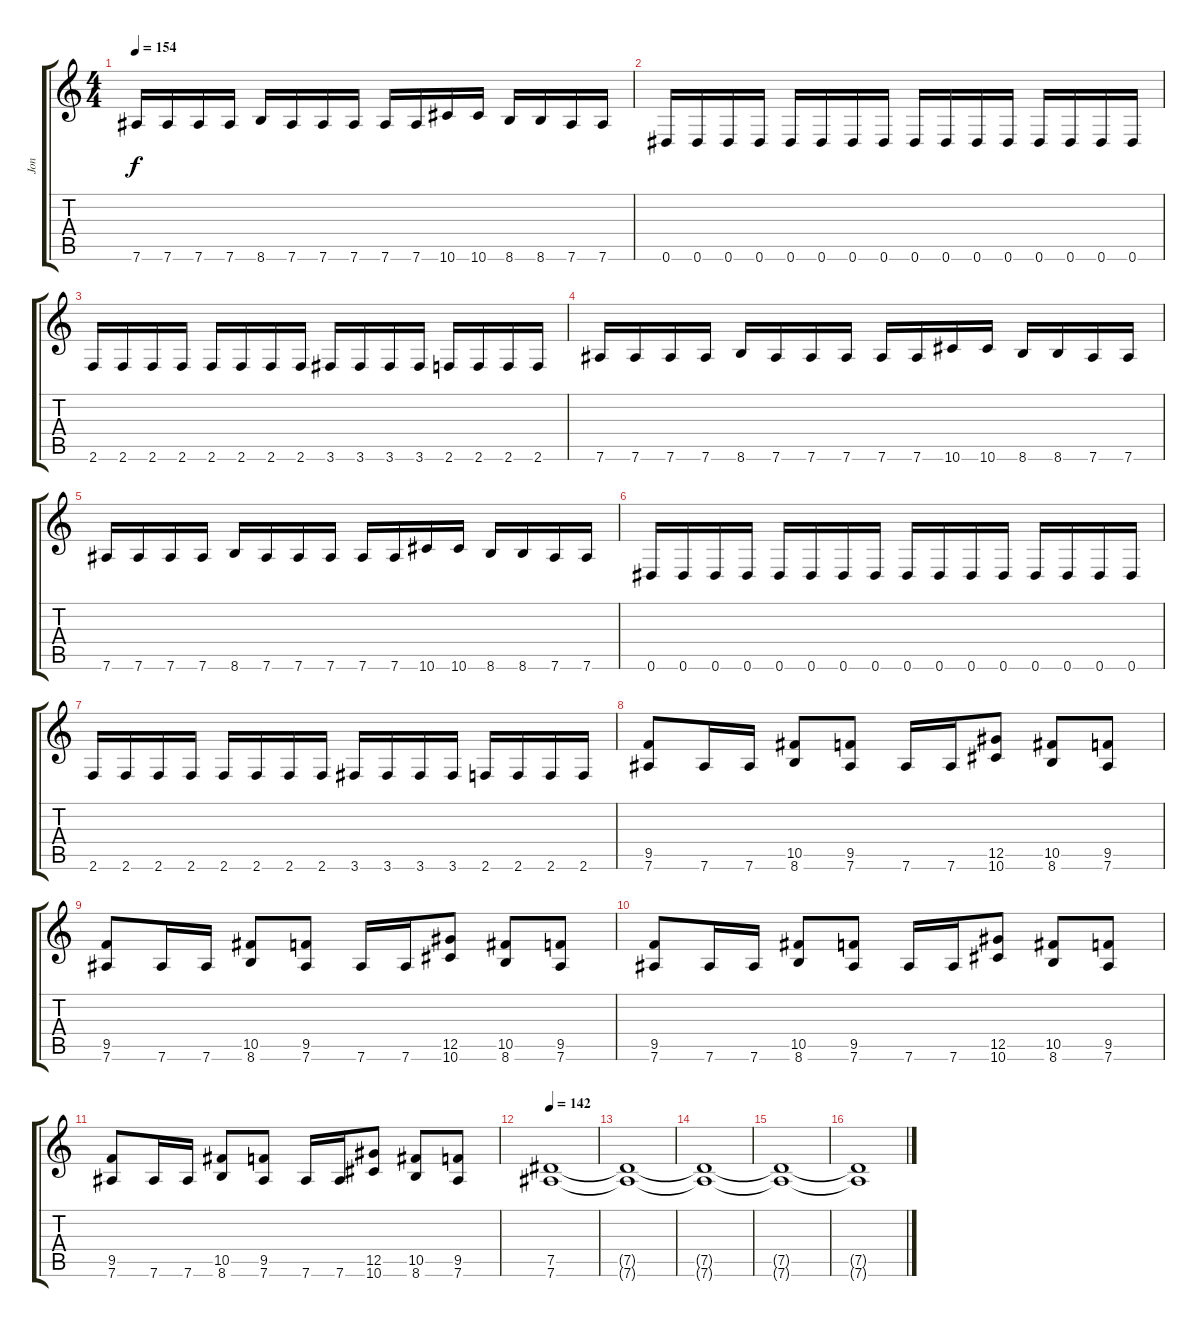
\track ("Jon" "Jon") {instrument distortionguitar}
\staff {score tabs}
\tuning (Eb4 Bb3 Gb3 Db3 Ab2 Eb2) {hide}
\ts (4 4)
\tempo 154
\clef g2
\ks c
7.6.16{dy f} 7.6.16 7.6.16 7.6.16 8.6.16 7.6.16 7.6.16 7.6.16 7.6.16 7.6.16 10.6.16 10.6.16 8.6.16 8.6.16 7.6.16 7.6.16 |
0.6.16 0.6.16 0.6.16 0.6.16 0.6.16 0.6.16 0.6.16 0.6.16 0.6.16 0.6.16 0.6.16 0.6.16 0.6.16 0.6.16 0.6.16 0.6.16 |
2.6.16 2.6.16 2.6.16 2.6.16 2.6.16 2.6.16 2.6.16 2.6.16 3.6.16 3.6.16 3.6.16 3.6.16 2.6.16 2.6.16 2.6.16 2.6.16 |
7.6.16 7.6.16 7.6.16 7.6.16 8.6.16 7.6.16 7.6.16 7.6.16 7.6.16 7.6.16 10.6.16 10.6.16 8.6.16 8.6.16 7.6.16 7.6.16 |
7.6.16 7.6.16 7.6.16 7.6.16 8.6.16 7.6.16 7.6.16 7.6.16 7.6.16 7.6.16 10.6.16 10.6.16 8.6.16 8.6.16 7.6.16 7.6.16 |
0.6.16 0.6.16 0.6.16 0.6.16 0.6.16 0.6.16 0.6.16 0.6.16 0.6.16 0.6.16 0.6.16 0.6.16 0.6.16 0.6.16 0.6.16 0.6.16 |
2.6.16 2.6.16 2.6.16 2.6.16 2.6.16 2.6.16 2.6.16 2.6.16 3.6.16 3.6.16 3.6.16 3.6.16 2.6.16 2.6.16 2.6.16 2.6.16 |
(9.5 7.6).8 7.6.16 7.6.16 (10.5 8.6).8 (9.5 7.6).8 7.6.16 7.6.16 (12.5 10.6).8 (10.5 8.6).8 (9.5 7.6).8 |
(9.5 7.6).8 7.6.16 7.6.16 (10.5 8.6).8 (9.5 7.6).8 7.6.16 7.6.16 (12.5 10.6).8 (10.5 8.6).8 (9.5 7.6).8 |
(9.5 7.6).8 7.6.16 7.6.16 (10.5 8.6).8 (9.5 7.6).8 7.6.16 7.6.16 (12.5 10.6).8 (10.5 8.6).8 (9.5 7.6).8 |
(9.5 7.6).8 7.6.16 7.6.16 (10.5 8.6).8 (9.5 7.6).8 7.6.16 7.6.16 (12.5 10.6).8 (10.5 8.6).8 (9.5 7.6).8 |
\tempo 142
(7.5 7.6).1 |
(7.5{t} 7.6{t}).1 |
(7.5{t} 7.6{t}).1 |
(7.5{t} 7.6{t}).1 |
(7.5{t} 7.6{t}).1
